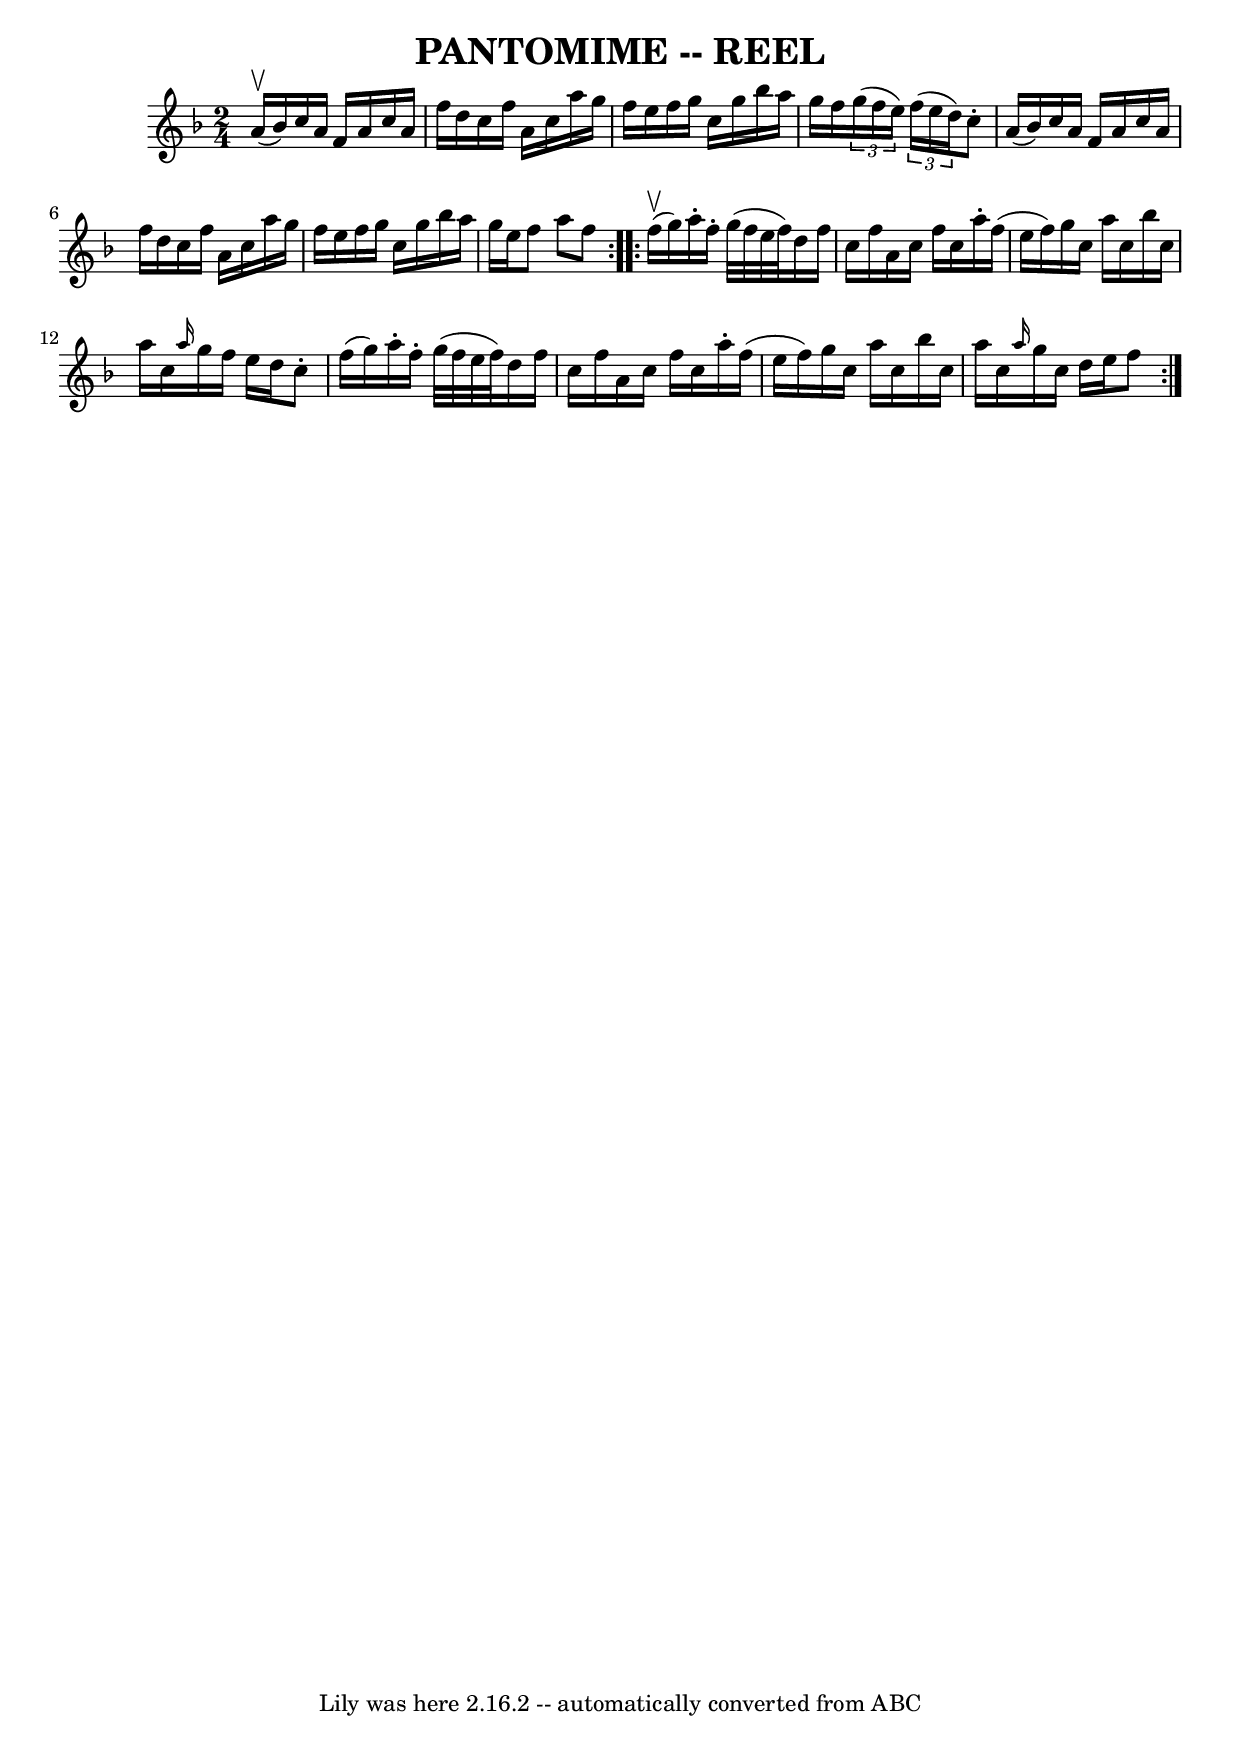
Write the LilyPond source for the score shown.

\version "2.16.2"
\include "Mammoth.ily"
\header {
  %% book = "Ryan's Mammoth Collection of Fiddle Tunes"
 crossRefNumber = "1"
 footnotes = ""
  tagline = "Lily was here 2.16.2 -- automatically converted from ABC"
  title = "PANTOMIME -- REEL"

}
voicedefault =  {



  \repeat volta 2 {

    \time 2/4 
    \key f \major a'16 (^\upbow bes'16)    |
 c''16 a'16 f'16 a'16 c''16 a'16 f''16 d''16     |
 c''16 f''16 a'16 c''16 a''16 g''16 f''16 e''16     |
 f''16 g''16 c''16 g''16 bes''16 a''16 g''16 f''16     |
    
    \times 2/3 { g''16 (f''16 e''16) 
	       }   \times 2/3 { f''16 (e''16  
				d''16)  			      } c''8-. a'16 (bes'16)    |
 c''16 a'16 f'16 a'16 c''16 a'16 f''16 d''16     |
 c''16 f''16 a'16 c''16 a''16 g''16 f''16 e''16     |
 f''16 g''16 c''16 g''16 bes''16 a''16 g''16 e''16     |
 f''8    
 a''8 f''8    
  }     
  \repeat volta 2 { f''16 (^\upbow g''16)     |
 a''16-. f''16-. g''32 (f''32 e''32 f''32) d''16 f''16 c''16 f''16     |
 a'16 c''16 f''16 c''16 a''16-. f''16 (e''16 f''16)    |
 g''16 c''16 a''16 c''16 bes''16 c''16 a''16 c''16     |
    \grace { a''16  
	   } g''16 f''16 e''16 d''16 c''8-. f''16 (g''16)    |
    
 a''16-. f''16-. g''32 (f''32 e''32 f''32) d''16 f''16 c''16 f''16     |
 a'16 c''16 f''16 c''16 a''16-. f''16 (e''16 f''16)    |
 g''16 c''16 a''16 c''16 bes''16 c''16 a''16 c''16     |
    \grace { a''16  
	   } g''16    
 c''16 d''16 e''16 f''8    
  }   

}

\score{
  <<

    \context Staff="default"
    {
      \voicedefault 
      
    }

  >>
  \layout {
    
  }
  \midi {
  }

}
